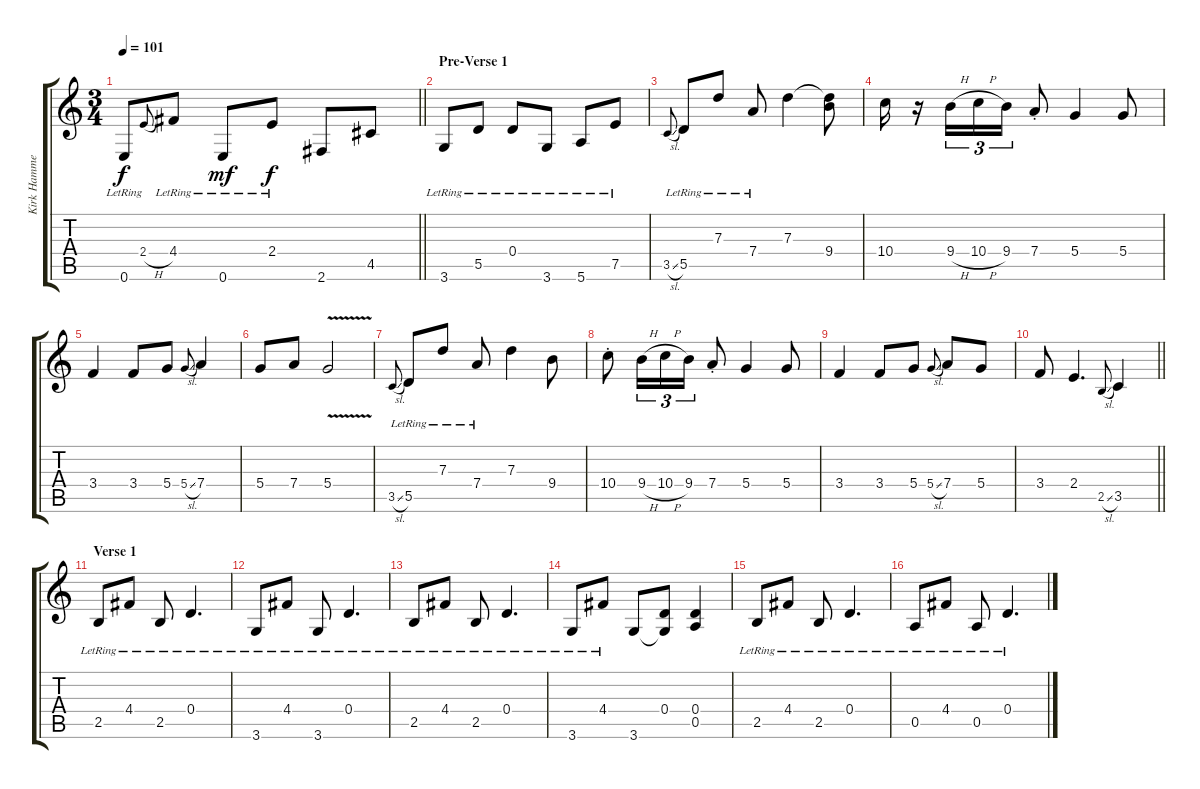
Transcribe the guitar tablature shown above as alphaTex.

\track ("Kirk Hammett (Acoustic)" "Kirk Hamme") {instrument acousticguitarsteel}
\staff {score tabs}
\tuning (E4 B3 G3 D3 A2 E2) {hide}
\ts (3 4)
\tempo 101
\clef g2
\barLineRight lightlight
\ks c
0.6{lr}.8{dy f} 2.4{h}.8{gr onbeat} 4.4{lr}.8 0.6{lr}.8{dy mf} 2.4{lr}.8{dy f} 2.6.8 4.5.8 |
\section ("" "Pre-Verse 1")
3.6{lr}.8 5.5{lr}.8 0.4{lr}.8 3.6{lr}.8 5.6{lr}.8 7.5{lr}.8 |
3.5{sl}.8{gr onbeat} 5.5{lr}.8{volume 12} 7.3{lr}.8 7.4{lr}.8 7.3.4 (7.3{t} 9.4).8 |
10.4.16 r.16 9.4{h}.16{tu (3 2)} 10.4{h}.16{tu (3 2)} 9.4.16{tu (3 2)} 7.4{st}.8 5.4.4 5.4.8 |
3.4.4 3.4.8 5.4.8 5.4{sl}.8{gr onbeat} 7.4.4 |
5.4.8 7.4.8 5.4{v}.2 |
3.5{sl}.8{gr onbeat} 5.5{lr}.8 7.3{lr}.8 7.4{lr}.8 7.3.4 9.4.8 |
10.4{st}.8 9.4{h}.16{tu (3 2)} 10.4{h}.16{tu (3 2)} 9.4.16{tu (3 2)} 7.4{st}.8 5.4.4 5.4.8 |
3.4.4 3.4.8 5.4.8 5.4{sl}.8{gr onbeat} 7.4.8 5.4.8 |
\barLineRight lightlight
3.4.8 2.4.4{d} 2.5{sl}.8{gr onbeat} 3.5.4 |
\section ("" "Verse 1")
2.5{lr}.8{volume 10} 4.4{lr}.8 2.5{lr}.8 0.4{lr}.4{d} |
3.6{lr}.8 4.4{lr}.8 3.6{lr}.8 0.4{lr}.4{d} |
2.5{lr}.8 4.4{lr}.8 2.5{lr}.8 0.4{lr}.4{d} |
3.6{lr}.8 4.4{lr}.8 3.6.8 (0.4 3.6{t}).8 (0.4 0.5).4 |
2.5{lr}.8 4.4{lr}.8 2.5{lr}.8 0.4{lr}.4{d} |
0.5{lr}.8 4.4{lr}.8 0.5{lr}.8 0.4{lr}.4{d}
